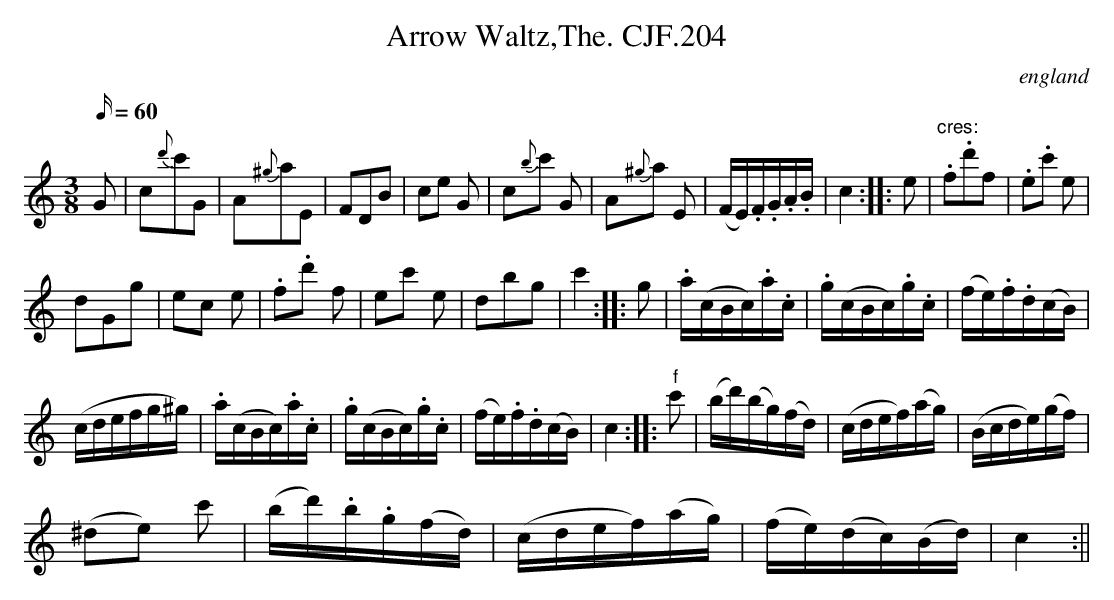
X:1
T:Arrow Waltz,The. CJF.204
O:england
M:3/8
L:1/16
Q:60
K:C
G2|c2{d'}c'2G2|A2{^g}a2E2|F2D2B2|c2e2 G2|c2{b}c'2 G2|A2{^g}a2 E2|\
(FE).F.G.A.B|c4:||:e2|"cres:".f2.d'2f2|.e2.c'2 e2|
d2G2g2|e2c2 e2|.f2.d'2 f2|e2c'2 e2|d2b2g2|c'4:||:g2|\
.a(cBc).a.c|.g(cBc).g.c|(fe).f.d(cB)|
(cdefg^g)|.a(cBc).a.c|.g(cBc).g.c|(fe).f.d(cB)|c4:||:"f"c'2|\
(bd')(bg)(fd)|(cdef)(ag)|(Bcde)(gf)|
(^d2e2) c'2|(bd').b.g(fd)|(cdef)(ag)|(fe)(dc)(Bd)|c4:||
